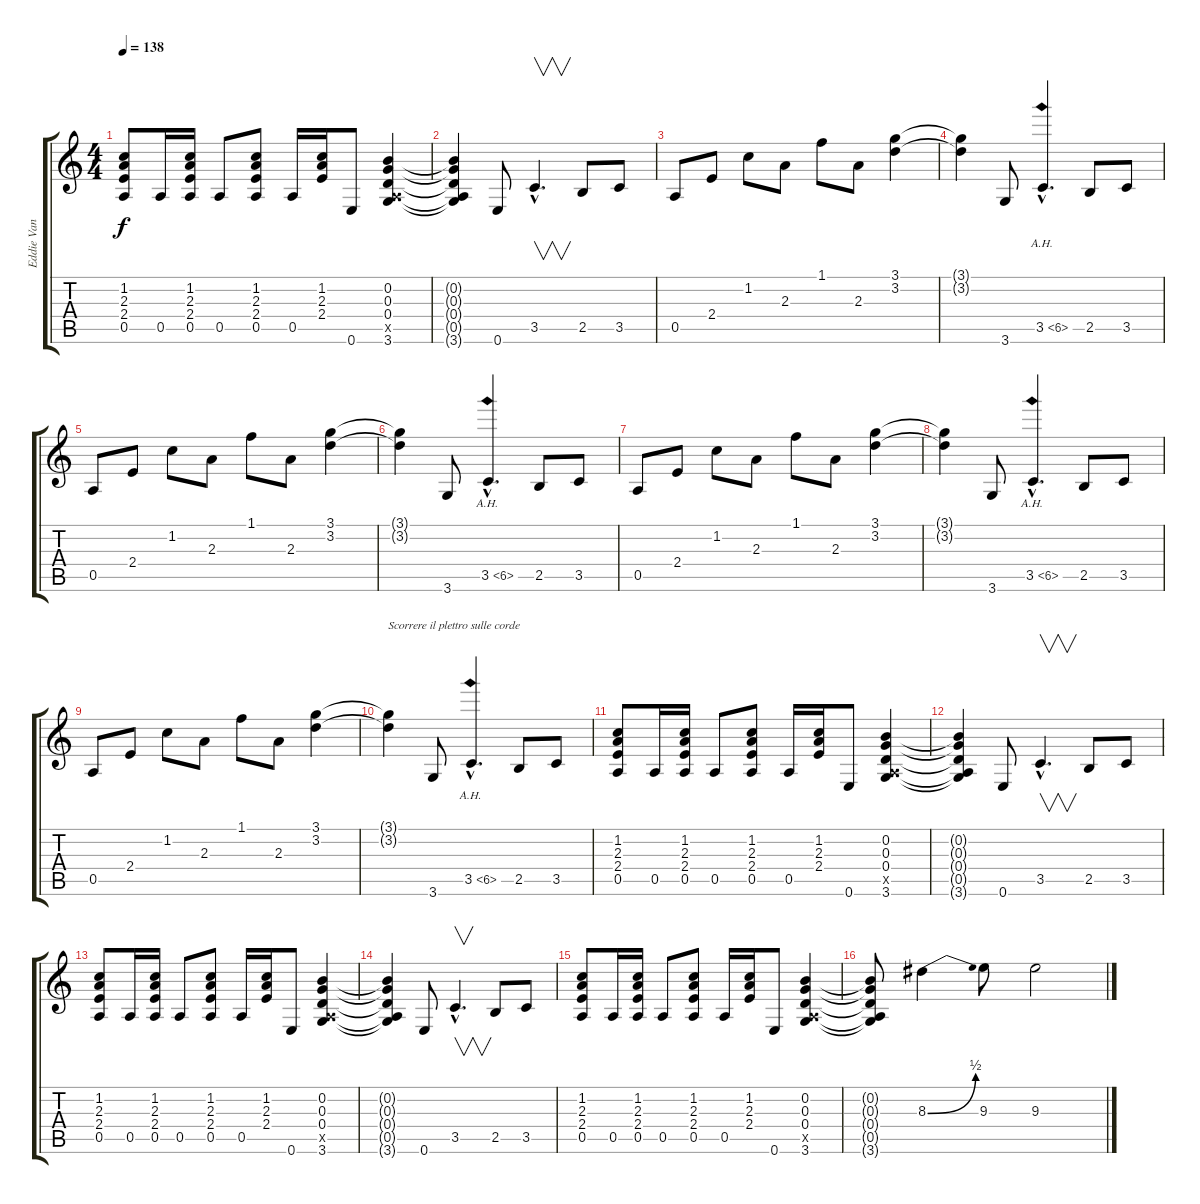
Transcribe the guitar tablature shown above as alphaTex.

\track ("Eddie Van Halen (Guitar)" "Eddie Van ") {instrument distortionguitar}
\staff {score tabs}
\tuning (E4 B3 G3 D3 A2 E2) {hide}
\ts (4 4)
\tempo 138
\clef g2
\ks c
(1.2 2.3 2.4 0.5).8{dy f} 0.5.16 (1.2 2.3 2.4 0.5).16 0.5.8 (1.2 2.3 2.4 0.5).8 0.5.16 (1.2 2.3 2.4).16 0.6.8 (0.2 0.3 0.4 0.5{x} 3.6).4 |
(0.2{t} 0.3{t} 0.4{t} 0.5{t} 3.6{t}).4 0.6.8 3.5{hac}.4{v d} 2.5.8 3.5.8 |
0.5.8 2.4.8 1.2.8 2.3.8 1.1.8 2.3.8 (3.1 3.2).4 |
(3.1{t} 3.2{t}).4 3.6.8 3.5{ah 3 hac}.4{d} 2.5.8 3.5.8 |
0.5.8 2.4.8 1.2.8 2.3.8 1.1.8 2.3.8 (3.1 3.2).4 |
(3.1{t} 3.2{t}).4 3.6.8 3.5{ah 3 hac}.4{d} 2.5.8 3.5.8 |
0.5.8 2.4.8 1.2.8 2.3.8 1.1.8 2.3.8 (3.1 3.2).4 |
(3.1{t} 3.2{t}).4 3.6.8 3.5{ah 3 hac}.4{d} 2.5.8 3.5.8 |
0.5.8 2.4.8 1.2.8 2.3.8 1.1.8 2.3.8 (3.1 3.2).4 |
(3.1{t} 3.2{t}).4{txt "Scorrere il plettro sulle corde"} 3.6.8 3.5{ah 3 hac}.4{d} 2.5.8 3.5.8 |
(1.2 2.3 2.4 0.5).8 0.5.16 (1.2 2.3 2.4 0.5).16 0.5.8 (1.2 2.3 2.4 0.5).8 0.5.16 (1.2 2.3 2.4).16 0.6.8 (0.2 0.3 0.4 0.5{x} 3.6).4 |
(0.2{t} 0.3{t} 0.4{t} 0.5{t} 3.6{t}).4 0.6.8 3.5{hac}.4{v d} 2.5.8 3.5.8 |
(1.2 2.3 2.4 0.5).8 0.5.16 (1.2 2.3 2.4 0.5).16 0.5.8 (1.2 2.3 2.4 0.5).8 0.5.16 (1.2 2.3 2.4).16 0.6.8 (0.2 0.3 0.4 0.5{x} 3.6).4 |
(0.2{t} 0.3{t} 0.4{t} 0.5{t} 3.6{t}).4 0.6.8 3.5{hac}.4{v d} 2.5.8 3.5.8 |
(1.2 2.3 2.4 0.5).8 0.5.16 (1.2 2.3 2.4 0.5).16 0.5.8 (1.2 2.3 2.4 0.5).8 0.5.16 (1.2 2.3 2.4).16 0.6.8 (0.2 0.3 0.4 0.5{x} 3.6).4 |
(0.2{t} 0.3{t} 0.4{t} 0.5{t} 3.6{t}).8 8.3{be (bend 0 0 60 2)}.4 9.3.8 9.3{ss}.2
